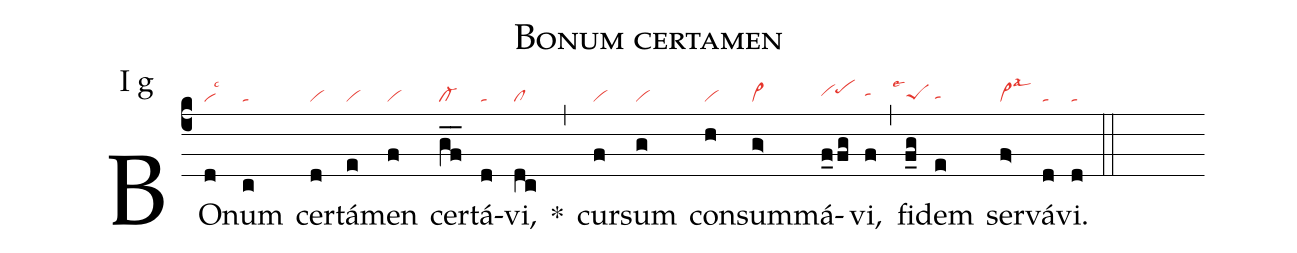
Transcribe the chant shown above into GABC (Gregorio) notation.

name: Bonum certamen;
annotation: I g;
mode: 1;
nabc-lines: 1;
%%
(c4)
BO(d|vilsc3)num(c|ta) cer(d|vi)tá(e|vi)men(f|vi) cer(g_f_|cl-)tá(d|ta)vi,(dc|cl) *(,)
cur(f|vi)sum(g|vi) con(h|vi)sum(g>|vi>)má(f_0fg|vihhpehi)vi,(f|tahh) (,)
fi(f_g|```peShglse1)dem(e|tahg) ser(f>|vi>lsal3)vá(d|ta)vi.(d|ta) (::)
